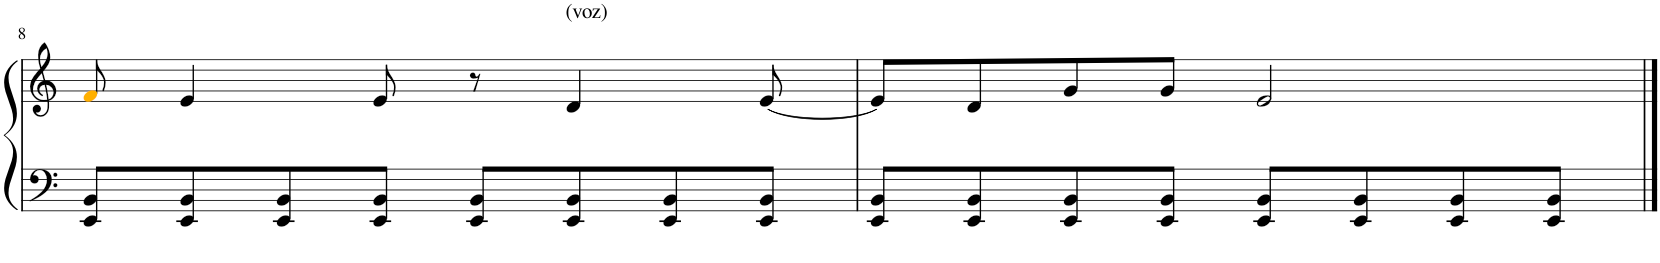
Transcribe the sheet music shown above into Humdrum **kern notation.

**kern	**kern
*part1	*part1
*staff2	*staff1
*I"Piano	*
*I'Pno.	*
!!LO:PB:g=z
*clefF4	*clefG2
*k[]	*k[]
*M4/4	*M4/4
*met(c)	*met(c)
=8	=8
8EE/ 8BB/L	8fi/
8EE/ 8BB/	4e/
8EE/ 8BB/	.
8EE/ 8BB/J	8e/
8EE/ 8BB/L	8r
!	!LO:TX:a:t=(voz)
8EE/ 8BB/	4d/
8EE/ 8BB/	.
8EE/ 8BB/J	[8e/
=9	=9
8EE/ 8BB/L	8e/L]
8EE/ 8BB/	8d/
8EE/ 8BB/	8g/
8EE/ 8BB/J	8g/J
8EE/ 8BB/L	2e/
8EE/ 8BB/	.
8EE/ 8BB/	.
8EE/ 8BB/J	.
==	==
*-	*-
